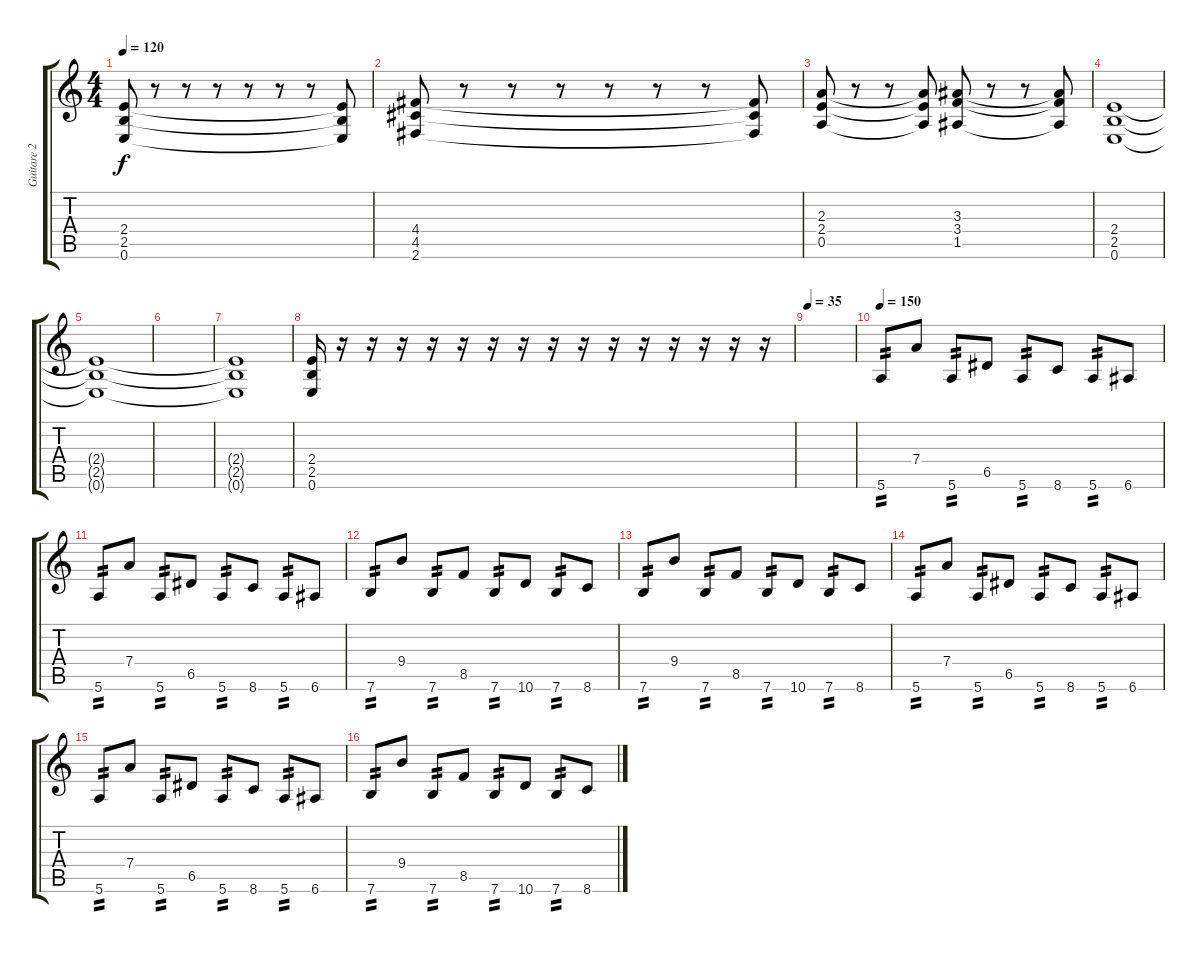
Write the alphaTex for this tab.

\track ("Guitare 2" "Guitare 2") {instrument distortionguitar}
\staff {score tabs}
\tuning (E4 B3 G3 D3 A2 E2) {hide}
\ts (4 4)
\tempo 120
\clef g2
\ks c
(2.4 2.5 0.6).8{dy f} r.8 r.8 r.8 r.8 r.8 r.8 (2.4{t} 2.5{t} 0.6{t}).8 |
(4.4 4.5 2.6).8 r.8 r.8 r.8 r.8 r.8 r.8 (4.4{t} 4.5{t} 2.6{t}).8 |
(2.3 2.4 0.5).8 r.8 r.8 (2.3{t} 2.4{t} 0.5{t}).8 (3.3 3.4 1.5).8 r.8 r.8 (3.3{t} 3.4{t} 1.5{t}).8 |
(2.4 2.5 0.6).1 |
(2.4{t} 2.5{t} 0.6{t}).1 |
|
(2.4{t} 2.5{t} 0.6{t}).1 |
(2.4 2.5 0.6).16 r.16 r.16 r.16 r.16 r.16 r.16 r.16 r.16 r.16 r.16 r.16 r.16 r.16 r.16 r.16 |
\tempo 35
|
\tempo 150
5.6.8{tp 2 volume 14 balance 12} 7.4.8 5.6.8{tp 2} 6.5.8 5.6.8{tp 2} 8.6.8 5.6.8{tp 2} 6.6.8 |
5.6.8{tp 2} 7.4.8 5.6.8{tp 2} 6.5.8 5.6.8{tp 2} 8.6.8 5.6.8{tp 2} 6.6.8 |
7.6.8{tp 2} 9.4.8 7.6.8{tp 2} 8.5.8 7.6.8{tp 2} 10.6.8 7.6.8{tp 2} 8.6.8 |
7.6.8{tp 2} 9.4.8 7.6.8{tp 2} 8.5.8 7.6.8{tp 2} 10.6.8 7.6.8{tp 2} 8.6.8 |
5.6.8{tp 2} 7.4.8 5.6.8{tp 2} 6.5.8 5.6.8{tp 2} 8.6.8 5.6.8{tp 2} 6.6.8 |
5.6.8{tp 2} 7.4.8 5.6.8{tp 2} 6.5.8 5.6.8{tp 2} 8.6.8 5.6.8{tp 2} 6.6.8 |
7.6.8{tp 2} 9.4.8 7.6.8{tp 2} 8.5.8 7.6.8{tp 2} 10.6.8 7.6.8{tp 2} 8.6.8
